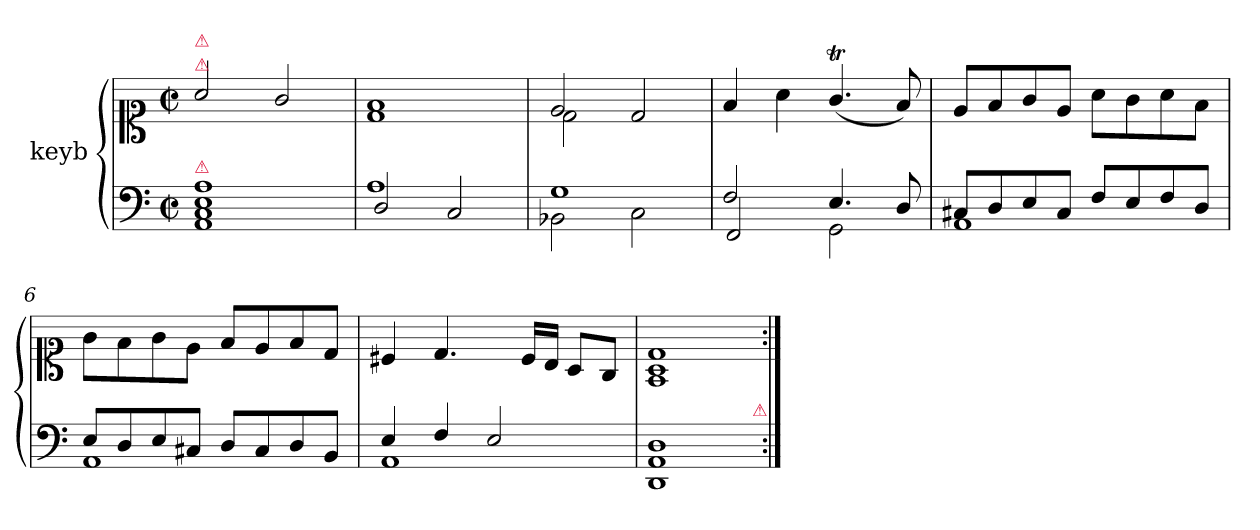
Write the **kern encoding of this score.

**kern	**kern
*part1	*part1
*staff2	*staff1
*I"keyb	*
*clefF4	*clefC1
*k[]	*k[]
*M2/2	*M2/2
*met(c|)	*met(c|)
=1	=1
!	!LO:TX:a:color=crimson:t=⚠
!	!LO:TX:a:color=crimson:t=⚠
!LO:TX:a:color=crimson:t=⚠	!
1AA 1C 1E 1A	2a/
.	2g/
=2	=2
*^	*
1A	2D/	1d 1f
.	2C/	.
=3	=3	=3
*	*	*^
1G	2BB-X\	2e/	2d\
.	2C\	2d/	2ryy
*	*	*v	*v
=4	=4	=4
2F/	2FF/	4f/
.	.	4a\
4.E/	2GG\	(>4.gT/
8D/	.	8f/)
=5	=5	=5
8C#X/L	1AA	8e/L
8D/	.	8f/
8E/	.	8g/
8C#/J	.	8e/J
8F/L	.	8a\L
8E/	.	8g\
8F/	.	8a\
8D/J	.	8f\J
=6	=6	=6
8E/L	1AA	8g\L
8D/	.	8f\
8E/	.	8g\
8C#X/J	.	8e\J
8D/L	.	8f/L
8C#/	.	8e/
8D/	.	8f/
8BB/J	.	8d/J
=7	=7	=7
4E/	1AA	4c#X/
4F/	.	4.d/
2E/	.	.
.	.	16c#/LL
.	.	16B/JJ
.	.	8A/L
.	.	8G/J
*v	*v	*
=8	=8
1DD 1AA 1D	1F 1A 1d
!LO:TX:a:color=crimson:t=⚠	!
=:|!	=:|!
*-	*-
